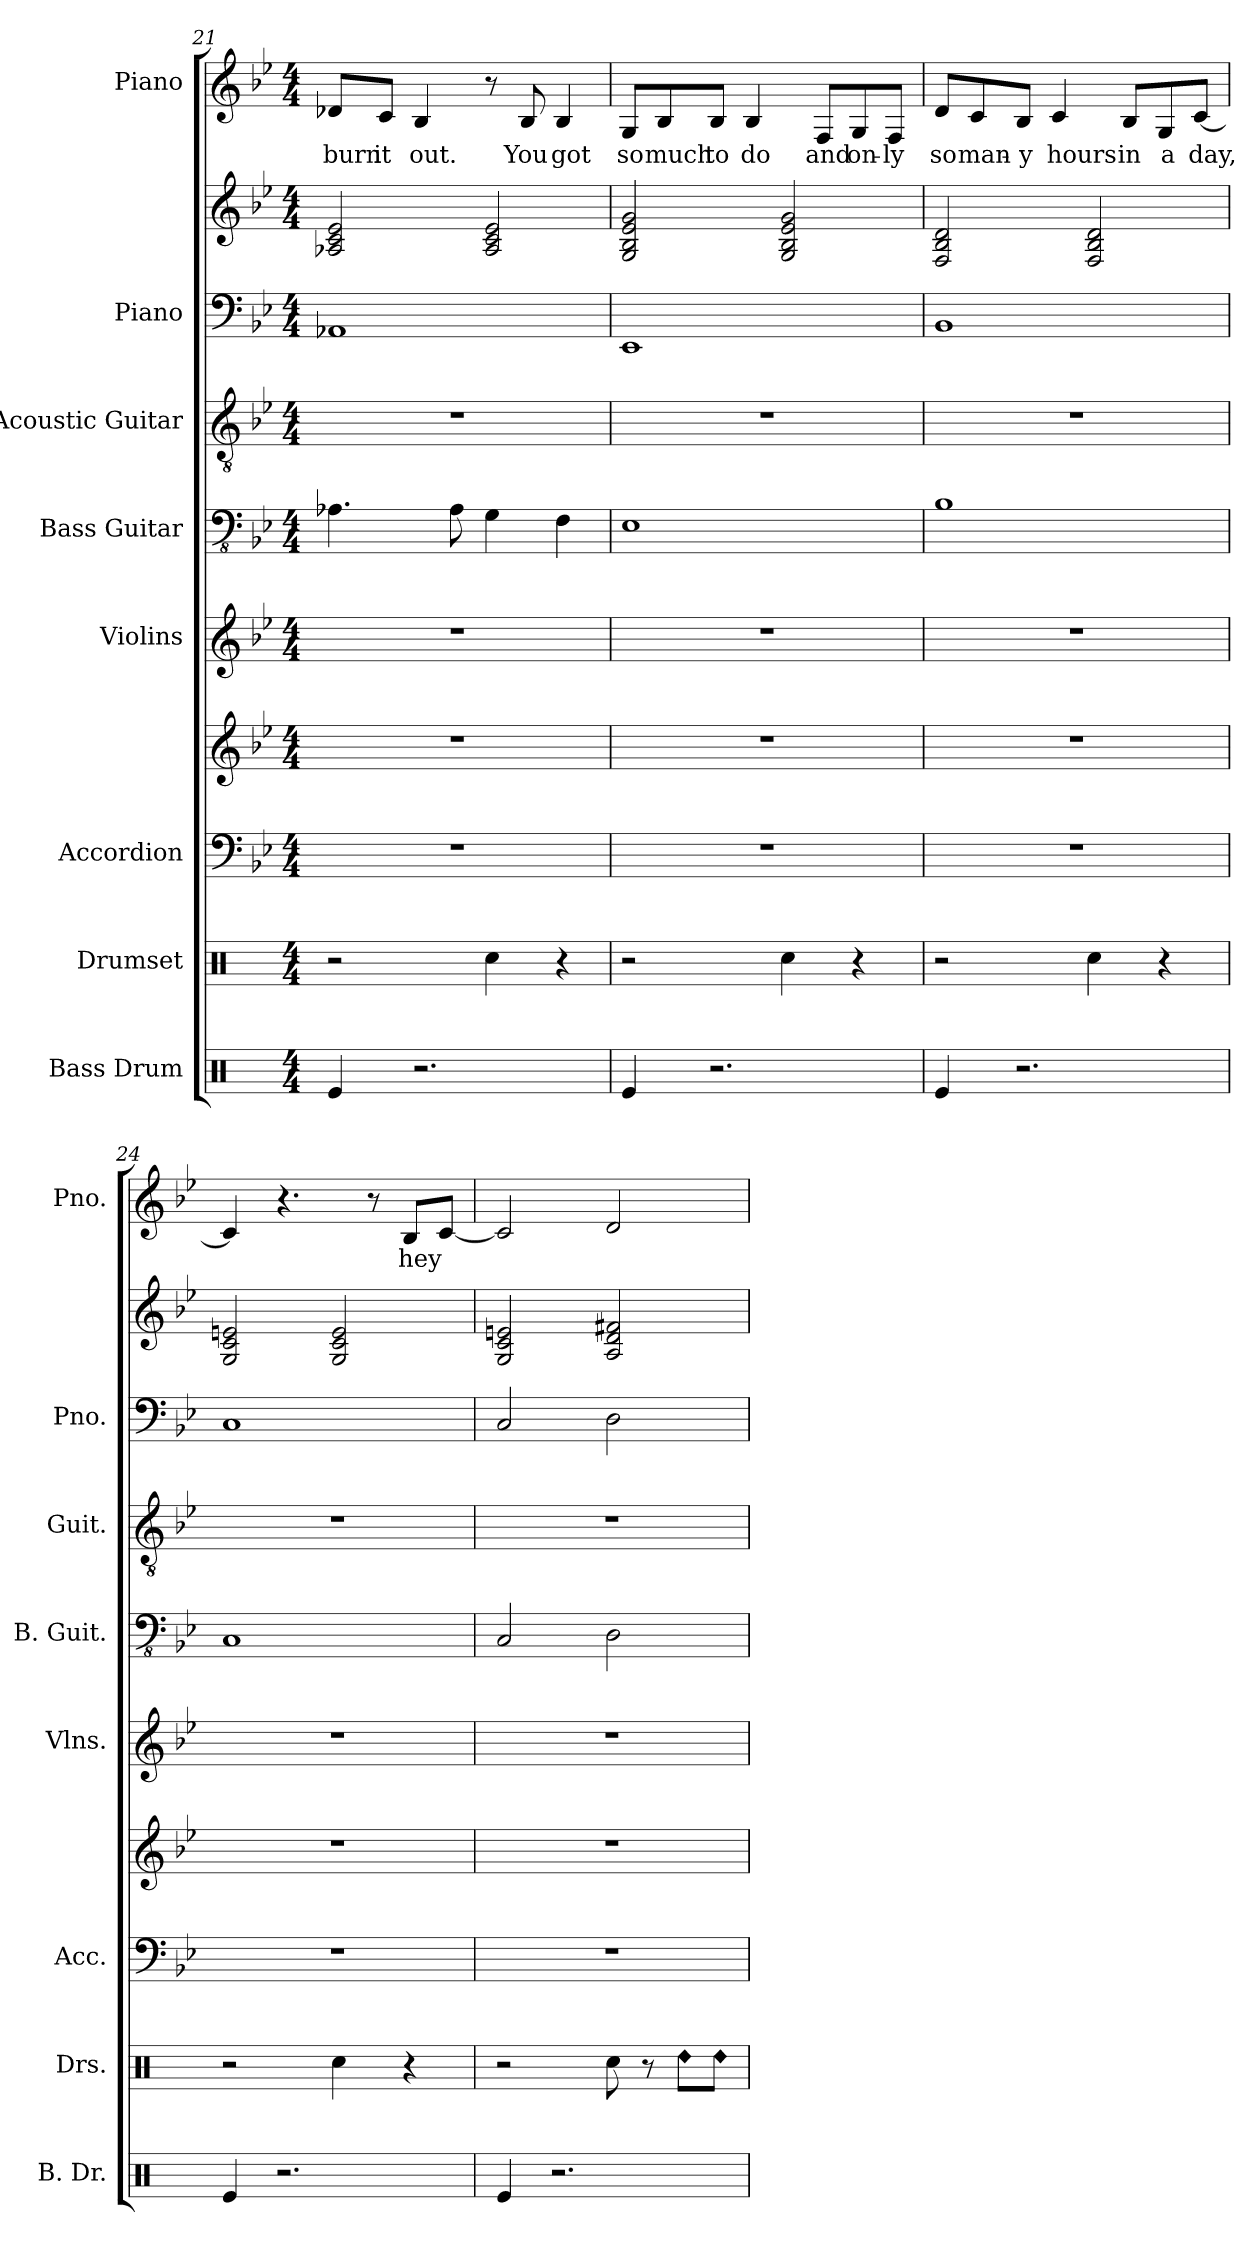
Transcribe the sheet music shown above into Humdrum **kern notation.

**kern	**kern	**kern	**kern	**kern	**kern	**kern	**kern	**kern	**kern	**text
*part8	*part7	*part6	*part6	*part5	*part4	*part3	*part2	*part2	*part1	*part1
*staff10	*staff9	*staff8	*staff7	*staff6	*staff5	*staff4	*staff3	*staff2	*staff1	*staff1
*I"Bass Drum	*I"Drumset	*I"Accordion	*	*I"Violins	*I"Bass Guitar	*I"Acoustic Guitar	*I"Piano	*	*I"Piano	*
*I'B. Dr.	*I'Drs.	*I'Acc.	*	*I'Vlns.	*I'B. Guit.	*I'Guit.	*I'Pno.	*	*I'Pno.	*
!!LO:PB:g=z
*clefX	*clefX	*clefF4	*clefG2	*clefG2	*clefFv4	*clefGv2	*clefF4	*clefG2	*clefG2	*
*k[]	*k[]	*k[b-e-]	*k[b-e-]	*k[b-e-]	*k[b-e-]	*k[b-e-]	*k[b-e-]	*k[b-e-]	*k[b-e-]	*
*M4/4	*M4/4	*M4/4	*M4/4	*M4/4	*M4/4	*M4/4	*M4/4	*M4/4	*M4/4	*
=21	=21	=21	=21	=21	=21	=21	=21	=21	=21	=21
4Re/	2r	1r	1r	1r	4.AA-X\	1r	1AA-X	2A-X/ 2c/ 2e-/	8d-X/L	burn
.	.	.	.	.	.	.	.	.	8c/J	it
2.r	.	.	.	.	.	.	.	.	4B-/	out.
.	.	.	.	.	8AA-\	.	.	.	.	.
.	4Rcc\	.	.	.	4GG\	.	.	2A-/ 2c/ 2e-/	8r	.
.	.	.	.	.	.	.	.	.	8B-/	You
.	4r	.	.	.	4FF\	.	.	.	4B-/	got
=22	=22	=22	=22	=22	=22	=22	=22	=22	=22	=22
4Re/	2r	1r	1r	1r	1EE-	1r	1EE-	2G/ 2B-/ 2e-/ 2g/	8G/L	so
.	.	.	.	.	.	.	.	.	8B-/	much
2.r	.	.	.	.	.	.	.	.	8B-/J	to
.	.	.	.	.	.	.	.	.	4B-/	do
.	4Rcc\	.	.	.	.	.	.	2G/ 2B-/ 2e-/ 2g/	.	.
.	.	.	.	.	.	.	.	.	8F/L	and
.	4r	.	.	.	.	.	.	.	8G/	on-
.	.	.	.	.	.	.	.	.	8F/J	-ly
=23	=23	=23	=23	=23	=23	=23	=23	=23	=23	=23
4Re/	2r	1r	1r	1r	1BB-	1r	1BB-	2F/ 2B-/ 2d/	8d/L	so
.	.	.	.	.	.	.	.	.	8c/	man-
2.r	.	.	.	.	.	.	.	.	8B-/J	-y
.	.	.	.	.	.	.	.	.	4c/	hours
.	4Rcc\	.	.	.	.	.	.	2F/ 2B-/ 2d/	.	.
.	.	.	.	.	.	.	.	.	8B-/L	in
.	4r	.	.	.	.	.	.	.	8G/	a
.	.	.	.	.	.	.	.	.	[8c/J	day,
!!LO:PB:g=z
=24	=24	=24	=24	=24	=24	=24	=24	=24	=24	=24
4Re/	2r	1r	1r	1r	1CC	1r	1C	2G/ 2c/ 2en/	4c/]	.
2.r	.	.	.	.	.	.	.	.	4.r	.
.	4Rcc\	.	.	.	.	.	.	2G/ 2c/ 2e/	.	.
.	.	.	.	.	.	.	.	.	8r	.
.	4r	.	.	.	.	.	.	.	8B-/L	hey
.	.	.	.	.	.	.	.	.	[8c/J	.
=25	=25	=25	=25	=25	=25	=25	=25	=25	=25	=25
4Re/	2r	1r	1r	1r	2CC/	1r	2C/	2G/ 2c/ 2en/	2c/]	.
2.r	.	.	.	.	.	.	.	.	.	.
.	8Rcc\	.	.	.	2DD\	.	2D\	2A/ 2d/ 2f#X/	2d/	.
.	8r	.	.	.	.	.	.	.	.	.
!	!LO:N:head=diamond	!	!	!	!	!	!	!	!	!
.	8Rdd\L	.	.	.	.	.	.	.	.	.
!	!LO:N:head=diamond	!	!	!	!	!	!	!	!	!
.	8Rdd\J	.	.	.	.	.	.	.	.	.
=	=	=	=	=	=	=	=	=	=	=
*-	*-	*-	*-	*-	*-	*-	*-	*-	*-	*-
